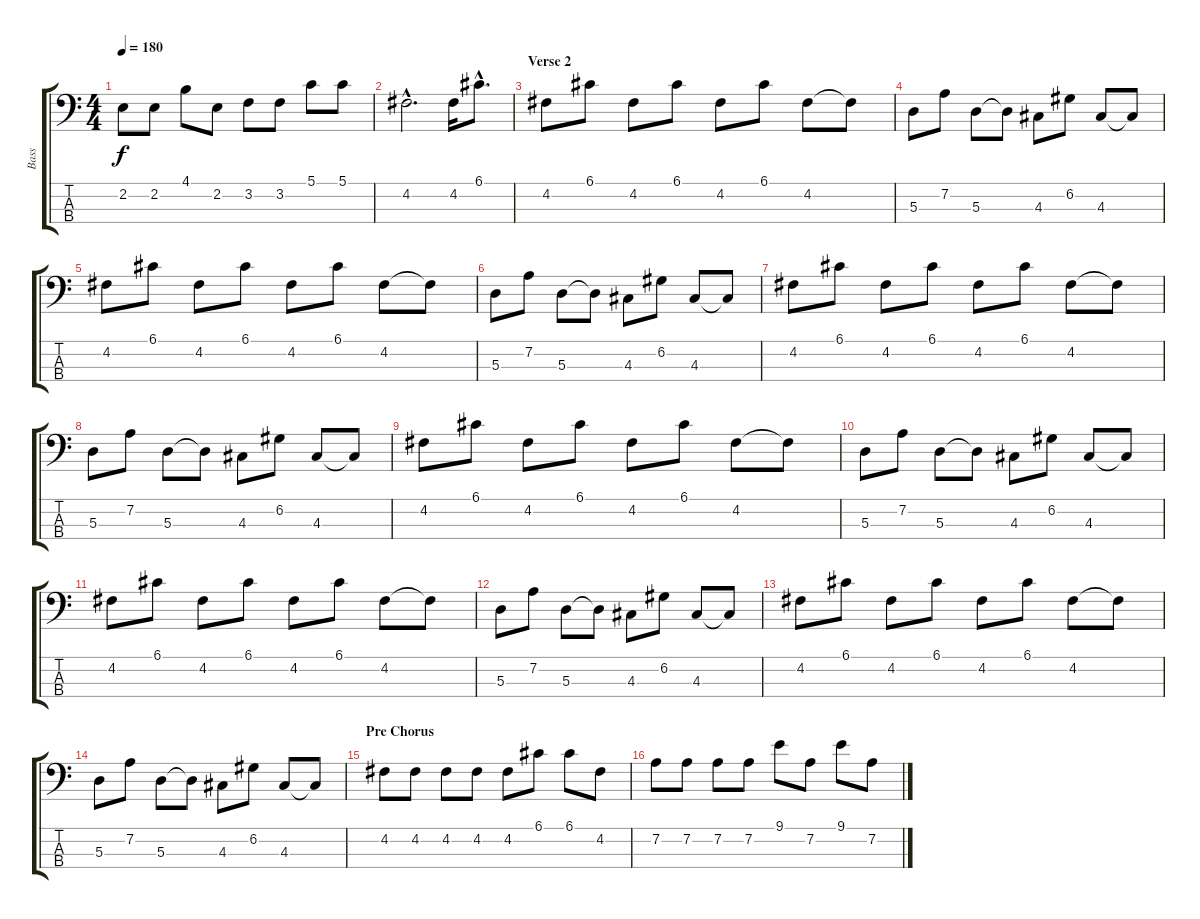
\track ("Bass" "Bass") {instrument electricbassfinger}
\staff {score tabs}
\tuning (G2 D2 A1 E1) {hide}
\ts (4 4)
\tempo 180
\clef f4
\ks c
2.2.8{dy f} 2.2.8 4.1.8 2.2.8 3.2.8 3.2.8 5.1.8 5.1.8 |
4.2{hac}.2{d} 4.2.16 6.1{hac}.8{d} |
\section ("" "Verse 2")
4.2.8 6.1.8 4.2.8 6.1.8 4.2.8 6.1.8 4.2.8 4.2{t}.8 |
5.3.8 7.2.8 5.3.8 5.3{t}.8 4.3.8 6.2.8 4.3.8 4.3{t}.8 |
4.2.8 6.1.8 4.2.8 6.1.8 4.2.8 6.1.8 4.2.8 4.2{t}.8 |
5.3.8 7.2.8 5.3.8 5.3{t}.8 4.3.8 6.2.8 4.3.8 4.3{t}.8 |
4.2.8 6.1.8 4.2.8 6.1.8 4.2.8 6.1.8 4.2.8 4.2{t}.8 |
5.3.8 7.2.8 5.3.8 5.3{t}.8 4.3.8 6.2.8 4.3.8 4.3{t}.8 |
4.2.8 6.1.8 4.2.8 6.1.8 4.2.8 6.1.8 4.2.8 4.2{t}.8 |
5.3.8 7.2.8 5.3.8 5.3{t}.8 4.3.8 6.2.8 4.3.8 4.3{t}.8 |
4.2.8 6.1.8 4.2.8 6.1.8 4.2.8 6.1.8 4.2.8 4.2{t}.8 |
5.3.8 7.2.8 5.3.8 5.3{t}.8 4.3.8 6.2.8 4.3.8 4.3{t}.8 |
4.2.8 6.1.8 4.2.8 6.1.8 4.2.8 6.1.8 4.2.8 4.2{t}.8 |
5.3.8 7.2.8 5.3.8 5.3{t}.8 4.3.8 6.2.8 4.3.8 4.3{t}.8 |
\section ("" "Pre Chorus")
4.2.8 4.2.8 4.2.8 4.2.8 4.2.8 6.1.8 6.1.8 4.2.8 |
7.2.8 7.2.8 7.2.8 7.2.8 9.1.8 7.2.8 9.1.8 7.2.8
